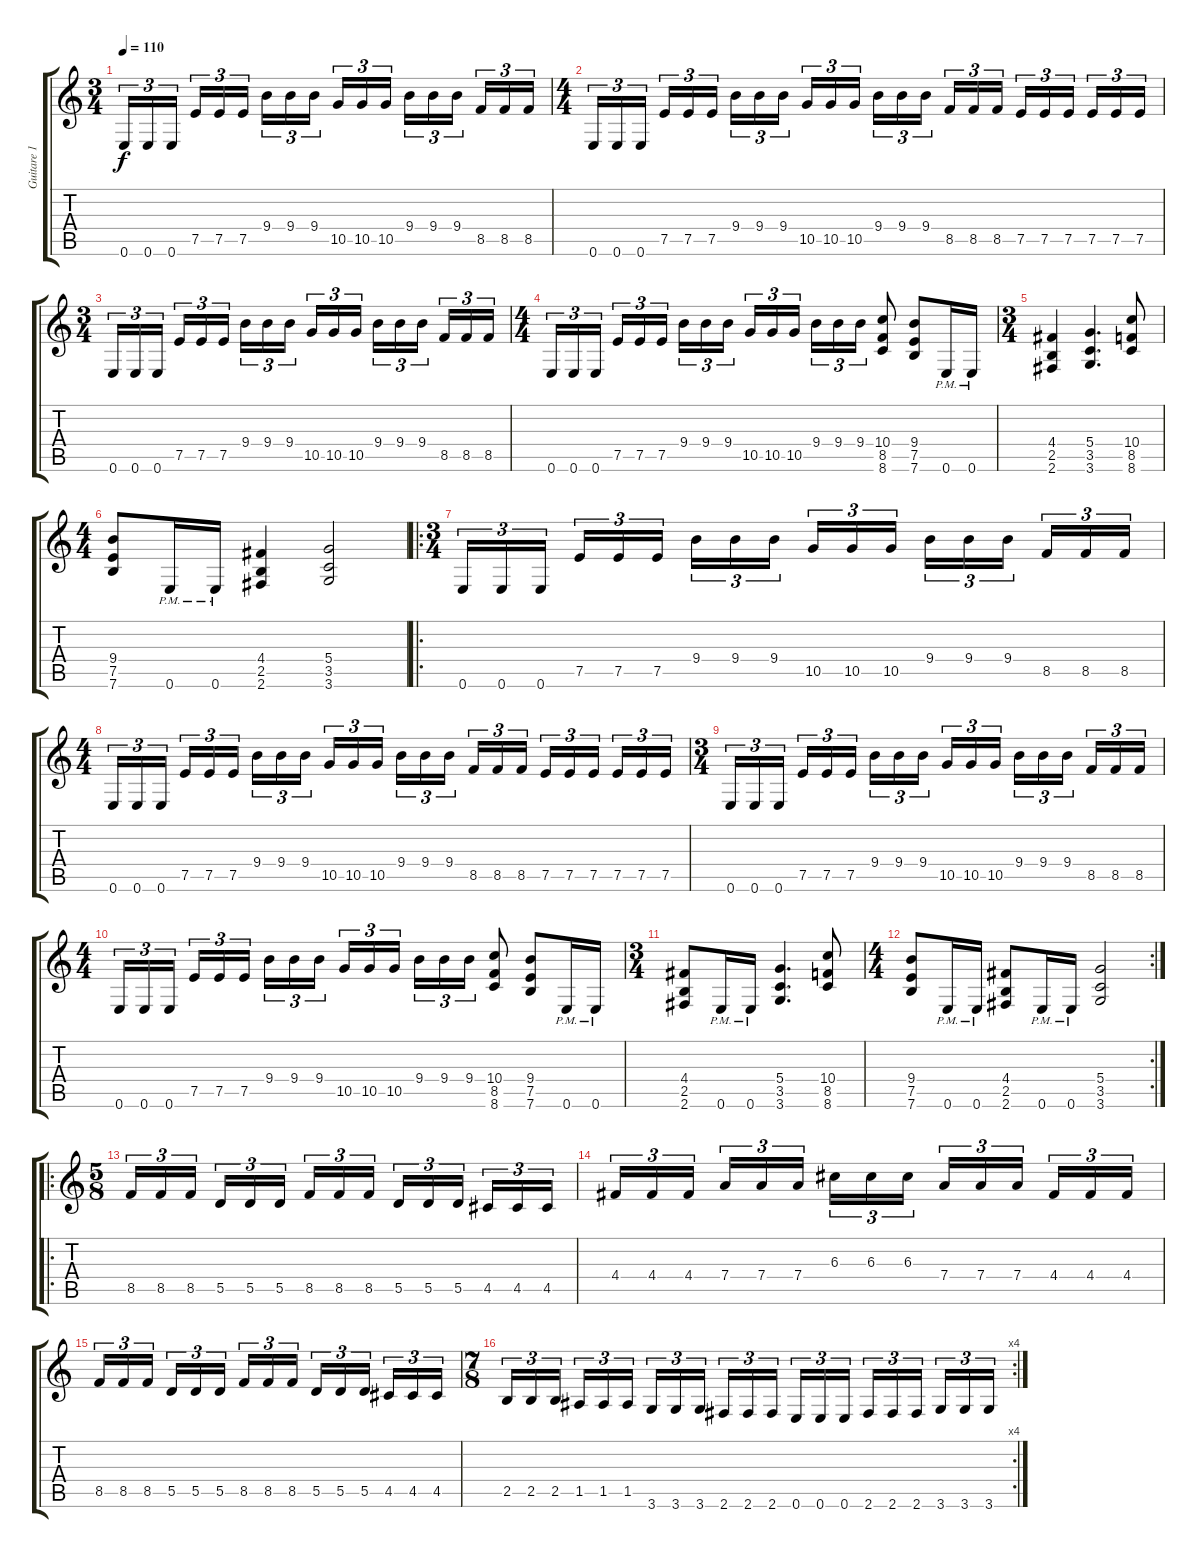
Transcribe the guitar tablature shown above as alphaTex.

\track ("Guitare 1" "Guitare 1") {instrument distortionguitar}
\staff {score tabs}
\tuning (E4 B3 G3 D3 A2 E2) {hide}
\ts (3 4)
\tempo 110
\clef g2
\ks c
0.6.16{tu (3 2) dy f} 0.6.16{tu (3 2)} 0.6.16{tu (3 2) beam splitsecondary} 7.5.16{tu (3 2)} 7.5.16{tu (3 2)} 7.5.16{tu (3 2)} 9.4.16{tu (3 2)} 9.4.16{tu (3 2)} 9.4.16{tu (3 2) beam splitsecondary} 10.5.16{tu (3 2)} 10.5.16{tu (3 2)} 10.5.16{tu (3 2)} 9.4.16{tu (3 2)} 9.4.16{tu (3 2)} 9.4.16{tu (3 2) beam splitsecondary} 8.5.16{tu (3 2)} 8.5.16{tu (3 2)} 8.5.16{tu (3 2)} |
\ts (4 4)
0.6.16{tu (3 2)} 0.6.16{tu (3 2)} 0.6.16{tu (3 2) beam splitsecondary} 7.5.16{tu (3 2)} 7.5.16{tu (3 2)} 7.5.16{tu (3 2)} 9.4.16{tu (3 2)} 9.4.16{tu (3 2)} 9.4.16{tu (3 2) beam splitsecondary} 10.5.16{tu (3 2)} 10.5.16{tu (3 2)} 10.5.16{tu (3 2)} 9.4.16{tu (3 2)} 9.4.16{tu (3 2)} 9.4.16{tu (3 2) beam splitsecondary} 8.5.16{tu (3 2)} 8.5.16{tu (3 2)} 8.5.16{tu (3 2)} 7.5.16{tu (3 2)} 7.5.16{tu (3 2)} 7.5.16{tu (3 2) beam splitsecondary} 7.5.16{tu (3 2)} 7.5.16{tu (3 2)} 7.5.16{tu (3 2)} |
\ts (3 4)
0.6.16{tu (3 2)} 0.6.16{tu (3 2)} 0.6.16{tu (3 2) beam splitsecondary} 7.5.16{tu (3 2)} 7.5.16{tu (3 2)} 7.5.16{tu (3 2)} 9.4.16{tu (3 2)} 9.4.16{tu (3 2)} 9.4.16{tu (3 2) beam splitsecondary} 10.5.16{tu (3 2)} 10.5.16{tu (3 2)} 10.5.16{tu (3 2)} 9.4.16{tu (3 2)} 9.4.16{tu (3 2)} 9.4.16{tu (3 2) beam splitsecondary} 8.5.16{tu (3 2)} 8.5.16{tu (3 2)} 8.5.16{tu (3 2)} |
\ts (4 4)
0.6.16{tu (3 2)} 0.6.16{tu (3 2)} 0.6.16{tu (3 2) beam splitsecondary} 7.5.16{tu (3 2)} 7.5.16{tu (3 2)} 7.5.16{tu (3 2)} 9.4.16{tu (3 2)} 9.4.16{tu (3 2)} 9.4.16{tu (3 2) beam splitsecondary} 10.5.16{tu (3 2)} 10.5.16{tu (3 2)} 10.5.16{tu (3 2)} 9.4.16{tu (3 2)} 9.4.16{tu (3 2)} 9.4.16{tu (3 2)} (10.4 8.5 8.6).8 (9.4 7.5 7.6).8 0.6{pm}.16 0.6{pm}.16 |
\ts (3 4)
(4.4 2.5 2.6).4 (5.4 3.5 3.6).4{d} (10.4 8.5 8.6).8 |
\ts (4 4)
(9.4 7.5 7.6).8 0.6{pm}.16 0.6{pm}.16 (4.4 2.5 2.6).4 (5.4 3.5 3.6).2 |
\ro
\ts (3 4)
0.6.16{tu (3 2)} 0.6.16{tu (3 2)} 0.6.16{tu (3 2) beam splitsecondary} 7.5.16{tu (3 2)} 7.5.16{tu (3 2)} 7.5.16{tu (3 2)} 9.4.16{tu (3 2)} 9.4.16{tu (3 2)} 9.4.16{tu (3 2) beam splitsecondary} 10.5.16{tu (3 2)} 10.5.16{tu (3 2)} 10.5.16{tu (3 2)} 9.4.16{tu (3 2)} 9.4.16{tu (3 2)} 9.4.16{tu (3 2) beam splitsecondary} 8.5.16{tu (3 2)} 8.5.16{tu (3 2)} 8.5.16{tu (3 2)} |
\ts (4 4)
0.6.16{tu (3 2)} 0.6.16{tu (3 2)} 0.6.16{tu (3 2) beam splitsecondary} 7.5.16{tu (3 2)} 7.5.16{tu (3 2)} 7.5.16{tu (3 2)} 9.4.16{tu (3 2)} 9.4.16{tu (3 2)} 9.4.16{tu (3 2) beam splitsecondary} 10.5.16{tu (3 2)} 10.5.16{tu (3 2)} 10.5.16{tu (3 2)} 9.4.16{tu (3 2)} 9.4.16{tu (3 2)} 9.4.16{tu (3 2) beam splitsecondary} 8.5.16{tu (3 2)} 8.5.16{tu (3 2)} 8.5.16{tu (3 2)} 7.5.16{tu (3 2)} 7.5.16{tu (3 2)} 7.5.16{tu (3 2) beam splitsecondary} 7.5.16{tu (3 2)} 7.5.16{tu (3 2)} 7.5.16{tu (3 2)} |
\ts (3 4)
0.6.16{tu (3 2)} 0.6.16{tu (3 2)} 0.6.16{tu (3 2) beam splitsecondary} 7.5.16{tu (3 2)} 7.5.16{tu (3 2)} 7.5.16{tu (3 2)} 9.4.16{tu (3 2)} 9.4.16{tu (3 2)} 9.4.16{tu (3 2) beam splitsecondary} 10.5.16{tu (3 2)} 10.5.16{tu (3 2)} 10.5.16{tu (3 2)} 9.4.16{tu (3 2)} 9.4.16{tu (3 2)} 9.4.16{tu (3 2) beam splitsecondary} 8.5.16{tu (3 2)} 8.5.16{tu (3 2)} 8.5.16{tu (3 2)} |
\ts (4 4)
0.6.16{tu (3 2)} 0.6.16{tu (3 2)} 0.6.16{tu (3 2) beam splitsecondary} 7.5.16{tu (3 2)} 7.5.16{tu (3 2)} 7.5.16{tu (3 2)} 9.4.16{tu (3 2)} 9.4.16{tu (3 2)} 9.4.16{tu (3 2) beam splitsecondary} 10.5.16{tu (3 2)} 10.5.16{tu (3 2)} 10.5.16{tu (3 2)} 9.4.16{tu (3 2)} 9.4.16{tu (3 2)} 9.4.16{tu (3 2)} (10.4 8.5 8.6).8 (9.4 7.5 7.6).8 0.6{pm}.16 0.6{pm}.16 |
\ts (3 4)
(4.4 2.5 2.6).8 0.6{pm}.16 0.6{pm}.16 (5.4 3.5 3.6).4{d} (10.4 8.5 8.6).8 |
\rc 2
\ts (4 4)
(9.4 7.5 7.6).8 0.6{pm}.16 0.6{pm}.16 (4.4 2.5 2.6).8 0.6{pm}.16 0.6{pm}.16 (5.4 3.5 3.6).2 |
\ro
\ts (5 8)
8.5.16{tu (3 2)} 8.5.16{tu (3 2)} 8.5.16{tu (3 2)} 5.5.16{tu (3 2)} 5.5.16{tu (3 2)} 5.5.16{tu (3 2)} 8.5.16{tu (3 2)} 8.5.16{tu (3 2)} 8.5.16{tu (3 2)} 5.5.16{tu (3 2)} 5.5.16{tu (3 2)} 5.5.16{tu (3 2)} 4.5.16{tu (3 2)} 4.5.16{tu (3 2)} 4.5.16{tu (3 2)} |
4.4.16{tu (3 2)} 4.4.16{tu (3 2)} 4.4.16{tu (3 2)} 7.4.16{tu (3 2)} 7.4.16{tu (3 2)} 7.4.16{tu (3 2)} 6.3.16{tu (3 2)} 6.3.16{tu (3 2)} 6.3.16{tu (3 2)} 7.4.16{tu (3 2)} 7.4.16{tu (3 2)} 7.4.16{tu (3 2)} 4.4.16{tu (3 2)} 4.4.16{tu (3 2)} 4.4.16{tu (3 2)} |
8.5.16{tu (3 2)} 8.5.16{tu (3 2)} 8.5.16{tu (3 2)} 5.5.16{tu (3 2)} 5.5.16{tu (3 2)} 5.5.16{tu (3 2)} 8.5.16{tu (3 2)} 8.5.16{tu (3 2)} 8.5.16{tu (3 2)} 5.5.16{tu (3 2)} 5.5.16{tu (3 2)} 5.5.16{tu (3 2)} 4.5.16{tu (3 2)} 4.5.16{tu (3 2)} 4.5.16{tu (3 2)} |
\rc 4
\ts (7 8)
2.5.16{tu (3 2)} 2.5.16{tu (3 2)} 2.5.16{tu (3 2)} 1.5.16{tu (3 2)} 1.5.16{tu (3 2)} 1.5.16{tu (3 2)} 3.6.16{tu (3 2)} 3.6.16{tu (3 2)} 3.6.16{tu (3 2)} 2.6.16{tu (3 2)} 2.6.16{tu (3 2)} 2.6.16{tu (3 2)} 0.6.16{tu (3 2)} 0.6.16{tu (3 2)} 0.6.16{tu (3 2)} 2.6.16{tu (3 2)} 2.6.16{tu (3 2)} 2.6.16{tu (3 2)} 3.6.16{tu (3 2)} 3.6.16{tu (3 2)} 3.6.16{tu (3 2)}
